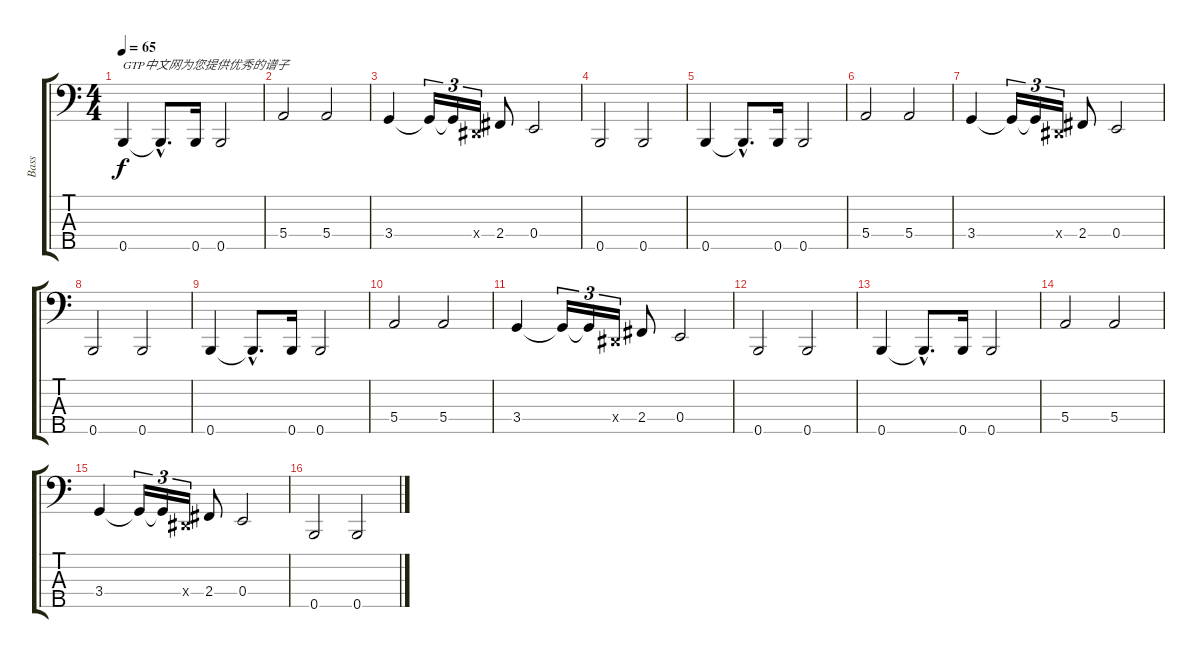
\track ("Bass" "Bass") {instrument electricbassfinger}
\staff {score tabs}
\tuning (G2 D2 A1 E1 B0) {hide}
\ts (4 4)
\tempo 65
\clef f4
\ks c
0.5.4{txt "GTP中文网为您提供优秀的谱子" dy f} 0.5{hac t}.8{d} 0.5.16 0.5.2 |
5.4.2 5.4.2 |
3.4.4 3.4{t}.16{tu (3 2)} 3.4{t}.16{tu (3 2)} -1.4{x}.16{tu (3 2)} 2.4.8 0.4.2 |
0.5.2 0.5.2 |
0.5.4 0.5{hac t}.8{d} 0.5.16 0.5.2 |
5.4.2 5.4.2 |
3.4.4 3.4{t}.16{tu (3 2)} 3.4{t}.16{tu (3 2)} -1.4{x}.16{tu (3 2)} 2.4.8 0.4.2 |
0.5.2 0.5.2 |
0.5.4 0.5{hac t}.8{d} 0.5.16 0.5.2 |
5.4.2 5.4.2 |
3.4.4 3.4{t}.16{tu (3 2)} 3.4{t}.16{tu (3 2)} -1.4{x}.16{tu (3 2)} 2.4.8 0.4.2 |
0.5.2 0.5.2 |
0.5.4 0.5{hac t}.8{d} 0.5.16 0.5.2 |
5.4.2 5.4.2 |
3.4.4 3.4{t}.16{tu (3 2)} 3.4{t}.16{tu (3 2)} -1.4{x}.16{tu (3 2)} 2.4.8 0.4.2 |
0.5.2 0.5.2
